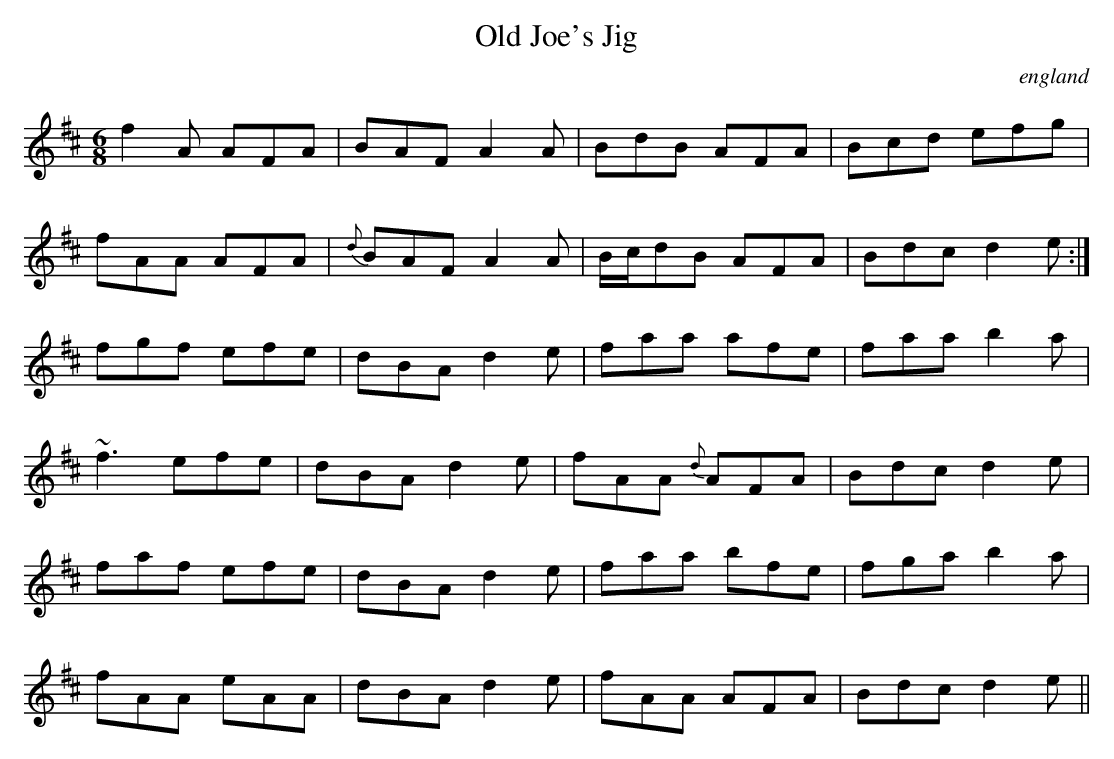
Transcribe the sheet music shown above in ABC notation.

X:1
T:Old Joe's Jig
O:england
M:6/8
L:1/8
K:D
f2A AFA|BAF A2A|BdB AFA|Bcd efg|
fAA AFA|{d}BAF A2A|B/c/dB AFA|Bdc d2e:|
fgf efe|dBA d2e|faa afe|faa b2a|
~f3 efe|dBA d2e|fAA {d}AFA|Bdc d2e|
faf efe|dBA d2e|faa bfe|fga b2a|
fAA eAA|dBA d2e|fAA AFA|Bdc d2e||
